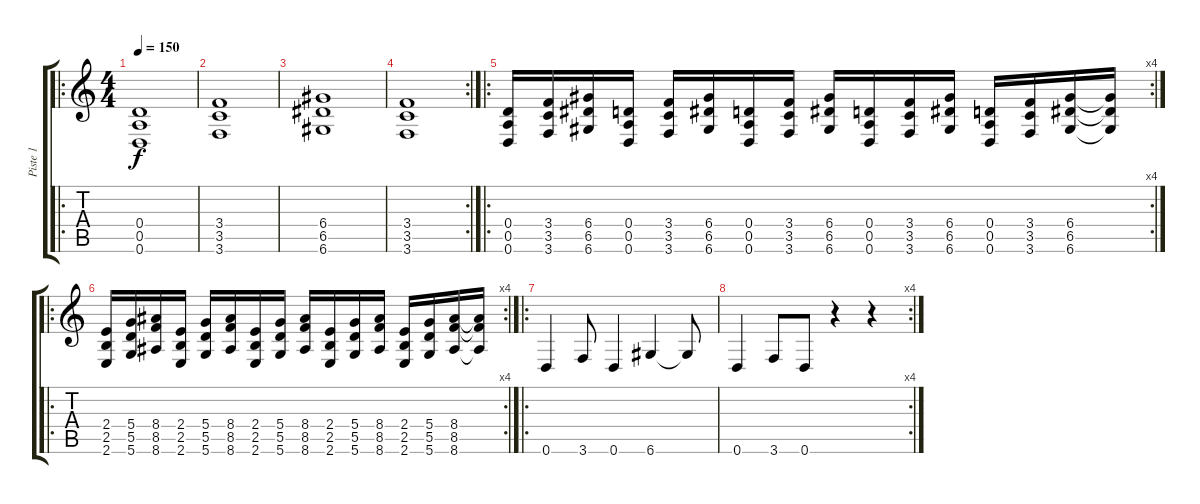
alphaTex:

\track ("Piste 1" "Piste 1") {instrument distortionguitar}
\staff {score tabs}
\tuning (E4 B3 G3 D3 A2 D2) {hide}
\ro
\ts (4 4)
\tempo 150
\clef g2
\ks c
(0.4 0.5 0.6).1{dy f} |
(3.4 3.5 3.6).1 |
(6.4 6.5 6.6).1 |
\rc 2
(3.4 3.5 3.6).1 |
\ro
\rc 4
(0.4 0.5 0.6).16 (3.4 3.5 3.6).16 (6.4 6.5 6.6).16 (0.4 0.5 0.6).16 (3.4 3.5 3.6).16 (6.4 6.5 6.6).16 (0.4 0.5 0.6).16 (3.4 3.5 3.6).16 (6.4 6.5 6.6).16 (0.4 0.5 0.6).16 (3.4 3.5 3.6).16 (6.4 6.5 6.6).16 (0.4 0.5 0.6).16 (3.4 3.5 3.6).16 (6.4 6.5 6.6).16 (6.4{t} 6.5{t} 6.6{t}).16 |
\ro
\rc 4
(2.4 2.5 2.6).16 (5.4 5.5 5.6).16 (8.4 8.5 8.6).16 (2.4 2.5 2.6).16 (5.4 5.5 5.6).16 (8.4 8.5 8.6).16 (2.4 2.5 2.6).16 (5.4 5.5 5.6).16 (8.4 8.5 8.6).16 (2.4 2.5 2.6).16 (5.4 5.5 5.6).16 (8.4 8.5 8.6).16 (2.4 2.5 2.6).16 (5.4 5.5 5.6).16 (8.4 8.5 8.6).16 (8.4{t} 8.5{t} 8.6{t}).16 |
\ro
0.6.4 3.6.8 0.6.4 6.6.4 6.6{t}.8 |
\rc 4
0.6.4 3.6.8 0.6.8 r.4 r.4
